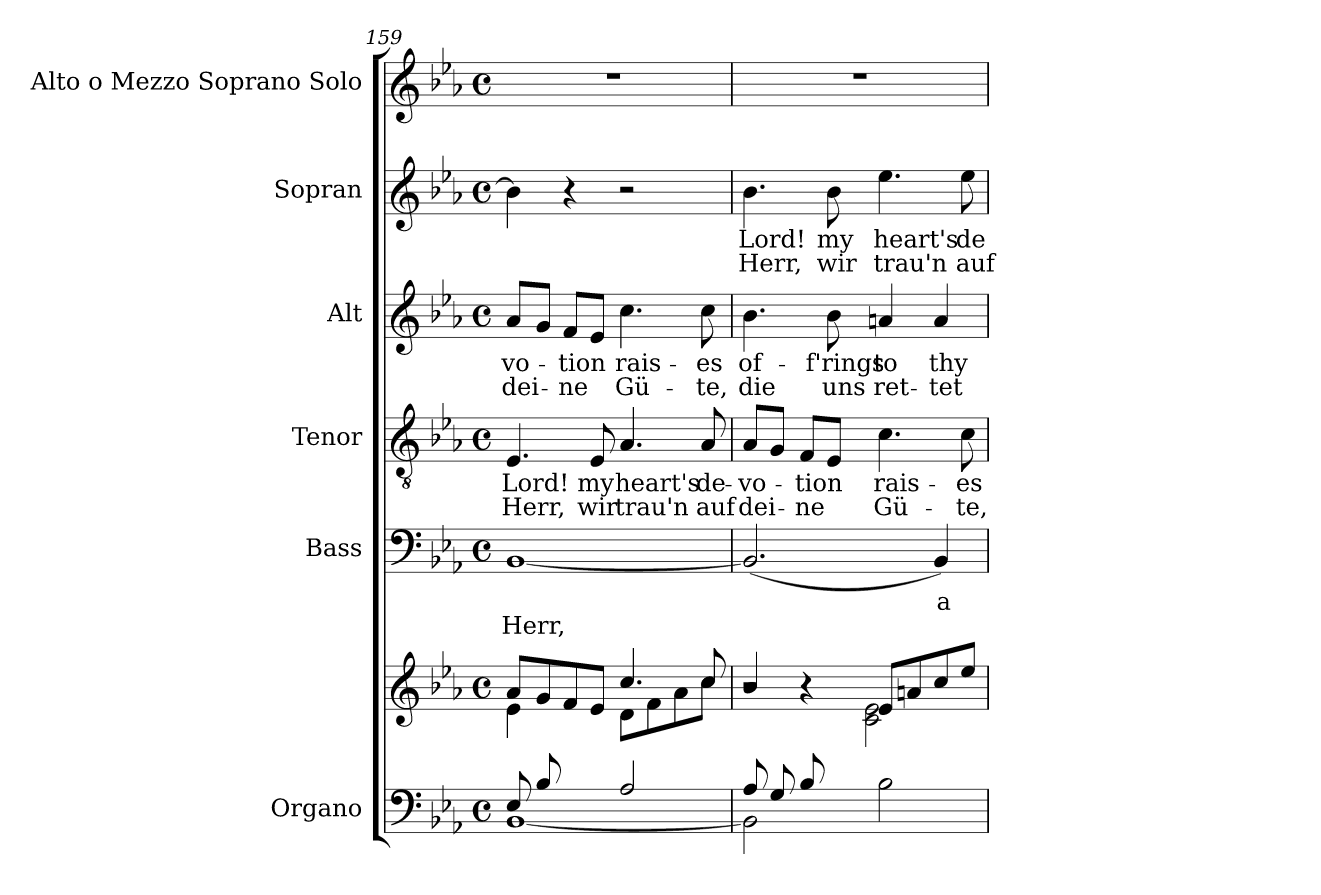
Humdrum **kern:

**kern	**kern	**kern	**text	**text	**kern	**text	**text	**kern	**text	**text	**kern	**text	**text	**kern
*part6	*part6	*part5	*part5	*part5	*part4	*part4	*part4	*part3	*part3	*part3	*part2	*part2	*part2	*part1
*staff7	*staff6	*staff5	*staff5	*staff5	*staff4	*staff4	*staff4	*staff3	*staff3	*staff3	*staff2	*staff2	*staff2	*staff1
*I"Organo	*	*I"Bass	*	*	*I"Tenor	*	*	*I"Alt	*	*	*I"Sopran	*	*	*I"Alto o Mezzo Soprano Solo
*	*	*I'B	*	*	*I'T	*	*	*I'A	*	*	*I'S	*	*	*I'S o l o
*clefF4	*clefG2	*clefF4	*	*	*clefGv2	*	*	*clefG2	*	*	*clefG2	*	*	*clefG2
*k[b-e-a-]	*k[b-e-a-]	*k[b-e-a-]	*	*	*k[b-e-a-]	*	*	*k[b-e-a-]	*	*	*k[b-e-a-]	*	*	*k[b-e-a-]
*M4/4	*M4/4	*M4/4	*	*	*M4/4	*	*	*M4/4	*	*	*M4/4	*	*	*M4/4
*met(c)	*met(c)	*met(c)	*	*	*met(c)	*	*	*met(c)	*	*	*met(c)	*	*	*met(c)
=159	=159	=159	=159	=159	=159	=159	=159	=159	=159	=159	=159	=159	=159	=159
*^	*^	*	*	*	*	*	*	*	*	*	*	*	*	*
*	*	*	*^	*	*	*	*	*	*	*	*	*	*	*	*	*
8E-/L	[1BB-	8a-/L	4e-\	4ryy	[1BB-	.	Herr,	4.E-/	Lord!	Herr,	8a-/L	-vo-	dei-	4b-\]	.	.	1r
8B-/	.	8g/	.	.	.	.	.	.	.	.	8g/J	.	.	.	.	.	.
4ryy	.	8f/	4reeeyy	8d\	.	.	.	.	.	.	8f/L	-tion	-ne	4r	.	.	.
.	.	8e-/J	.	8e-\J	.	.	.	8E-/	my	wir	8e-/J	.	.	.	.	.	.
2A-/	.	4.cc/	8d\L	2ryy	.	.	.	4.A-/	heart's	trau'n	4.cc\	rais-	Gü-	2r	.	.	.
.	.	.	8f\	.	.	.	.	.	.	.	.	.	.	.	.	.	.
.	.	.	8a-\	.	.	.	.	.	.	.	.	.	.	.	.	.	.
.	.	8cc/	8cc\J	.	.	.	.	8A-/	de-	auf	8cc\	-es	-te,	.	.	.	.
=160	=160	=160	=160	=160	=160	=160	=160	=160	=160	=160	=160	=160	=160	=160	=160	=160	=160
8A-/L	2BB-\]	4b-/	2r	4.ryy	(2.BB-/]	.	.	8A-/L	-vo-	dei-	4.b-\	of-	die	4.b-\	Lord!	Herr,	1r
8G/	.	.	.	.	.	.	.	8G/J	.	.	.	.	.	.	.	.	.
8B-/	.	4r	.	.	.	.	.	8F/L	-tion	-ne	.	.	.	.	.	.	.
8ryy	.	.	.	8d\J	.	.	.	8E-/J	.	.	8b-\	-f'rings	uns	8b-\	my	wir	.
2ryy	2B-\	8e-/L	2c\ 2e-\	2ryy	.	.	.	4.c\	rais-	Gü-	4an/	to	ret-	4.ee-\	heart's	trau'n	.
.	.	8an/	.	.	.	.	.	.	.	.	.	.	.	.	.	.	.
.	.	8cc/	.	.	4BB-/)	a-	.	.	.	.	4a/	thy	-tet	.	.	.	.
.	.	8ee-/J	.	.	.	.	.	8c\	-es	-te,	.	.	.	8ee-\	de-	auf	.
*v	*v	*	*	*	*	*	*	*	*	*	*	*	*	*	*	*	*
*	*v	*v	*v	*	*	*	*	*	*	*	*	*	*	*	*	*
=	=	=	=	=	=	=	=	=	=	=	=	=	=	=
*-	*-	*-	*-	*-	*-	*-	*-	*-	*-	*-	*-	*-	*-	*-
